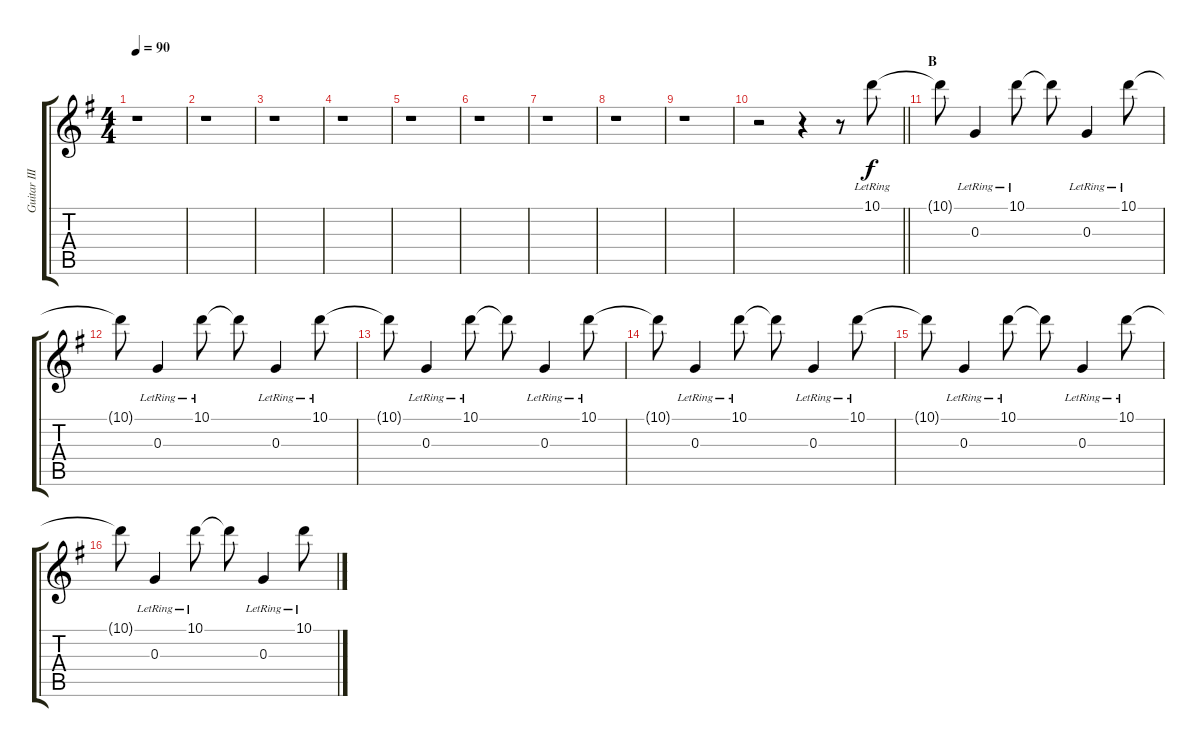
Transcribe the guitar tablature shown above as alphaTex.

\track ("Guitar III" "Guitar III") {instrument electricguitarclean}
\staff {score tabs}
\tuning (E4 B3 G3 D3 A2 E2) {hide}
\ts (4 4)
\tempo 90
\clef g2
\ks g
r.1{dy f} |
r.1 |
r.1 |
r.1 |
r.1 |
r.1 |
r.1 |
r.1 |
r.1 |
\barLineRight lightlight
r.2 r.4 r.8 10.1{lr}.8 |
\section ("" "B")
10.1{t}.8 0.3{lr}.4 10.1{lr}.8 10.1{t}.8 0.3{lr}.4 10.1{lr}.8 |
10.1{t}.8 0.3{lr}.4 10.1{lr}.8 10.1{t}.8 0.3{lr}.4 10.1{lr}.8 |
10.1{t}.8 0.3{lr}.4 10.1{lr}.8 10.1{t}.8 0.3{lr}.4 10.1{lr}.8 |
10.1{t}.8 0.3{lr}.4 10.1{lr}.8 10.1{t}.8 0.3{lr}.4 10.1{lr}.8 |
10.1{t}.8 0.3{lr}.4 10.1{lr}.8 10.1{t}.8 0.3{lr}.4 10.1{lr}.8 |
10.1{t}.8 0.3{lr}.4 10.1{lr}.8 10.1{t}.8 0.3{lr}.4 10.1{lr}.8
